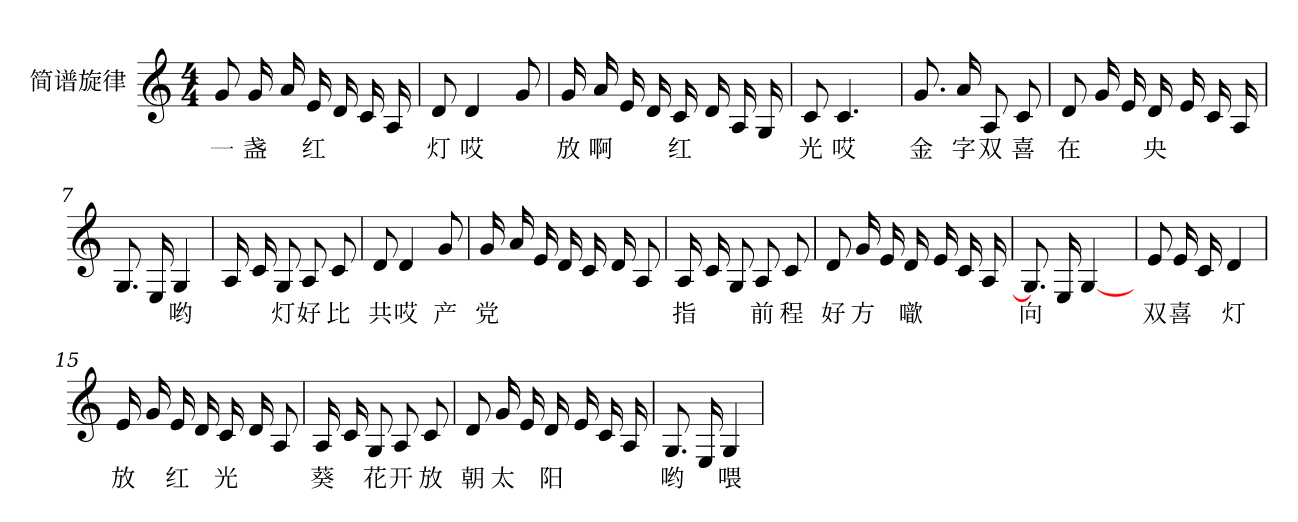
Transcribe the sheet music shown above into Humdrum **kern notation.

**kern	**text
*part1	*part1
*staff1	*staff1
*I"简谱旋律	*
*k[]	*
*M4/4	*
=1	=1
8g	一
16g	盏
16a	.
16e	红
16d	.
16c	.
16A	.
=2	=2
8d	灯
4d	哎
8g	.
=3	=3
16g	放
16a	啊
16e	.
16d	.
16c	红
16d	.
16A	.
16G	.
=4	=4
8c	光
4.c	哎
=5	=5
8.g	金
16a	字
8A	双
8c	喜
=6	=6
8d	在
16g	.
16e	.
16d	央
16e	.
16c	.
16A	.
=7	=7
8.G	.
16E	.
4G	哟
=8	=8
16A	.
16c	.
8G	灯
8A	好
8c	比
=9	=9
8d	共
4d	哎
8g	产
=10	=10
16g	党
16a	.
16e	.
16d	.
16c	.
16d	.
8A	.
=11	=11
16A	指
16c	.
8G	.
8A	前
8c	程
=12	=12
8d	好
16g	方
16e	.
16d	噷
16e	.
16c	.
16A	.
=13	=13
8.G]	向
16E	.
!LO:N:vis=4	!
[4..G	.
=14	=14
8e	双
16e	喜
16c	.
4d	灯
=15	=15
16e	放
16g	.
16e	红
16d	.
16c	光
16d	.
8A	.
=16	=16
16A	葵
16c	.
8G	花
8A	开
8c	放
=17	=17
8d	朝
16g	太
16e	.
16d	阳
16e	.
16c	.
16A	.
=18	=18
8.G	哟
16E	.
4G	喂
=	=
*-	*-
